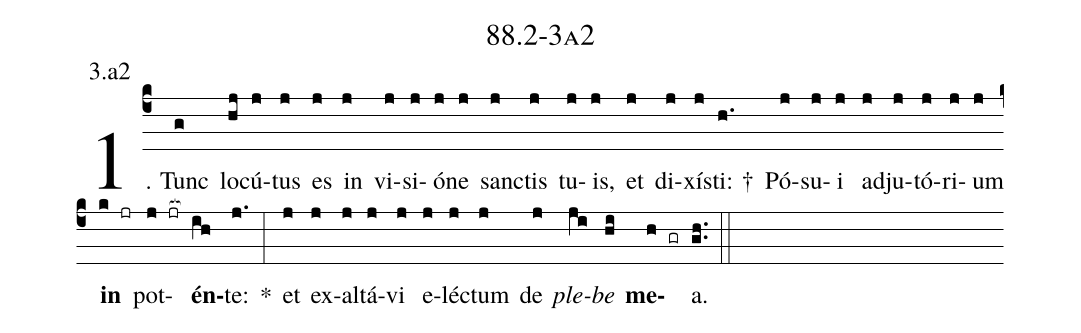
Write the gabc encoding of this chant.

name: 88.2-3a2;
annotation: 3.a2;
%%
(c4)1. Tunc(g) lo(hj)cú(j)tus(j) es(j) in(j) vi(j)si(j)ó(j)ne(j) sanc(j)tis(j) tu(j)is,(j) et(j) di(j)xís(j)ti: †(h.) Pó(j)su(j)i(j) ad(j)ju(j)tó(j)ri(j)um(j) <b>in</b>(k jr) pot(j jr[ocb:1{])<b>én</b>(ih[ocb:0}])te:(j.) *(:) et(j) ex(j)al(j)tá(j)vi(j) e(j)léc(j)tum(j) de(j) <i>ple</i>(ji)<i>be</i>(hi) <b>me</b>(h gr)a.(gh..) (::)


%E(j) u(j) o(ji) u(hi) a(h) e.(gh..) (::)
